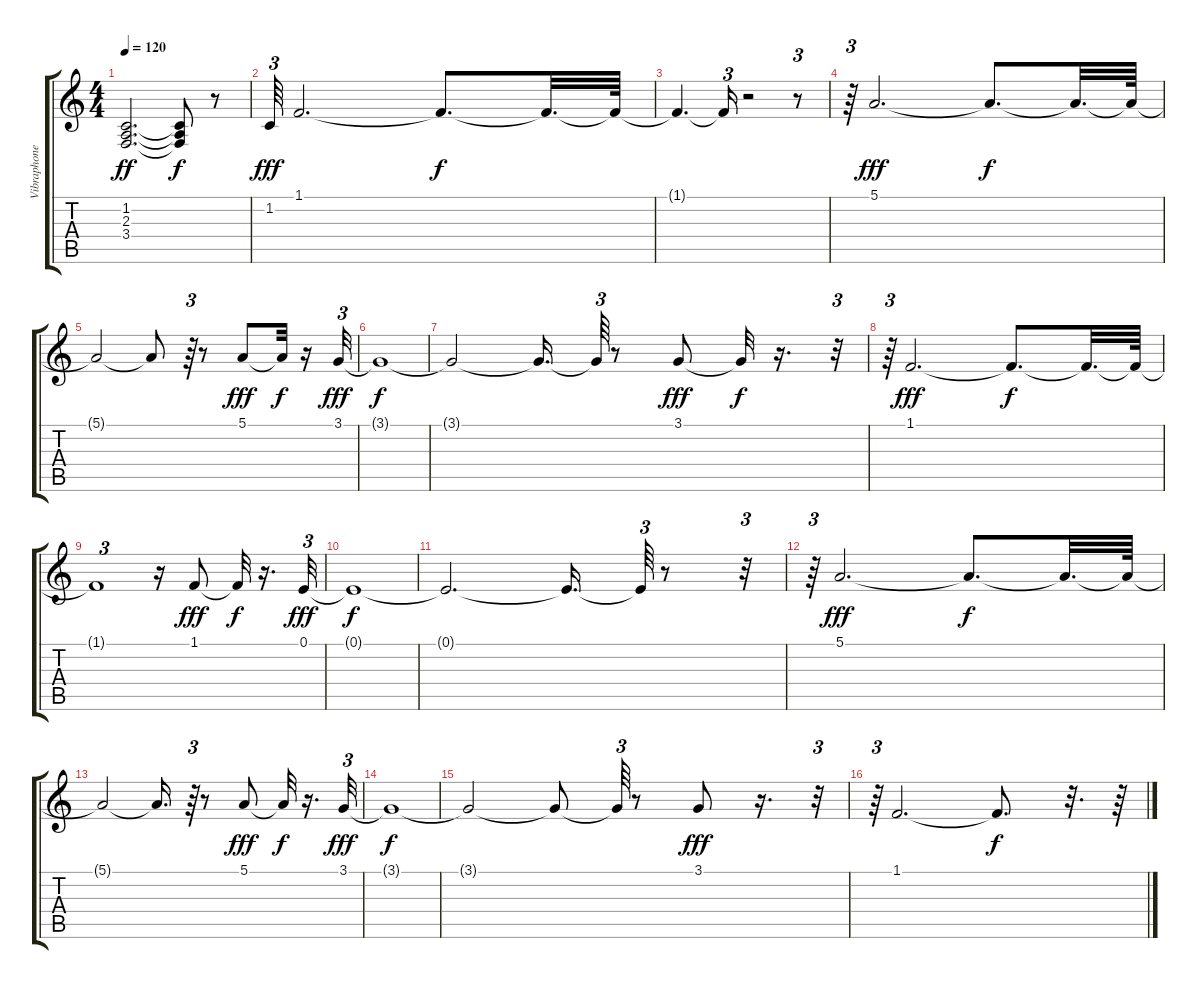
\track ("Vibraphone" "Vibraphone") {instrument vibraphone}
\staff {score tabs}
\tuning (E4 B3 G3 D3 A2 E2) {hide}
\ts (4 4)
\tempo 120
\clef g2
\ks c
(1.2 2.3 3.4).2{d dy ff} (1.2{t} 2.3{t} 3.4{t}).8{dy f} r.8 |
1.2.64{tu (3 2) dy fff} 1.1.2{d} 1.1{t}.8{d dy f} 1.1{t}.32{d} 1.1{t}.64 |
1.1{t}.4{d} 1.1{t}.16{tu (3 2)} r.2 r.8{tu (3 2)} |
r.64{tu (3 2)} 5.1.2{d dy fff} 5.1{t}.8{d dy f} 5.1{t}.32{d} 5.1{t}.64 |
5.1{t}.2 5.1{t}.8 r.64{tu (3 2)} r.8 5.1.8{dy fff} 5.1{t}.32{dy f} r.16 3.1.32{tu (3 2) dy fff} |
3.1{t}.1{dy f} |
3.1{t}.2 3.1{t}.16{d} 3.1{t}.64{tu (3 2)} r.8 3.1.8{dy fff} 3.1{t}.32{dy f} r.16{d} r.32{tu (3 2)} |
r.64{tu (3 2)} 1.1.2{d dy fff} 1.1{t}.8{d dy f} 1.1{t}.32{d} 1.1{t}.64 |
1.1{t}.1{tu (3 2)} r.16 1.1.8{dy fff} 1.1{t}.32{dy f} r.16{d} 0.1.32{tu (3 2) dy fff} |
0.1{t}.1{dy f} |
0.1{t}.2{d} 0.1{t}.16{d} 0.1{t}.64{tu (3 2)} r.8 r.32{tu (3 2)} |
r.64{tu (3 2)} 5.1.2{d dy fff} 5.1{t}.8{d dy f} 5.1{t}.32{d} 5.1{t}.64 |
5.1{t}.2 5.1{t}.16{d} r.64{tu (3 2)} r.8 5.1.8{dy fff} 5.1{t}.32{dy f} r.16{d} 3.1.32{tu (3 2) dy fff} |
3.1{t}.1{dy f} |
3.1{t}.2 3.1{t}.8 3.1{t}.64{tu (3 2)} r.8 3.1.8{dy fff} r.16{d} r.32{tu (3 2)} |
r.64{tu (3 2)} 1.1.2{d} 1.1{t}.8{d dy f} r.32{d} r.64
